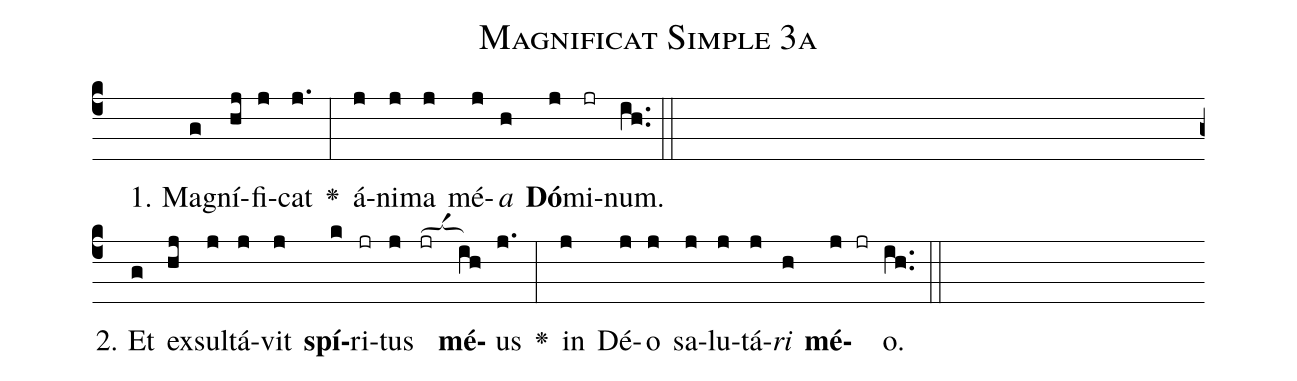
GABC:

name: Magnificat Simple 3a;
office-part: Magnificat;
%%
% The syntax in this part is called gabc. Please refer to http://home.gna.org/gregorio/gabc/#basis

(c4) ()() 1. Ma(g)gní(hj)fi(j)cat(j.) <v>\greheightstar</v>(:) á(j)ni(j)ma(j) mé(j)<i>a</i>(h) <b>Dó</b>(j)mi(jr)num.(ih..) (::Z)
2. Et(g) ex(hj)sul(j)tá(j)vit(j) <b>spí</b>(k)ri(jr)tus(j) (jr[ocba:1;6mm]) <b>mé</b>(ih)us(j.) <v>\greheightstar</v>(:) in(j) Dé(j)o(j) sa(j)lu(j)tá(j)<i>ri</i>(h) <b>mé</b>(j jr)o.(ih..) (::)


%E(j) u(j) o(j) u(h) a(j) e.(ih..)(::)

%Mediant of 2 accents
%Termination of 1 accent with 1 preperatory syllable
